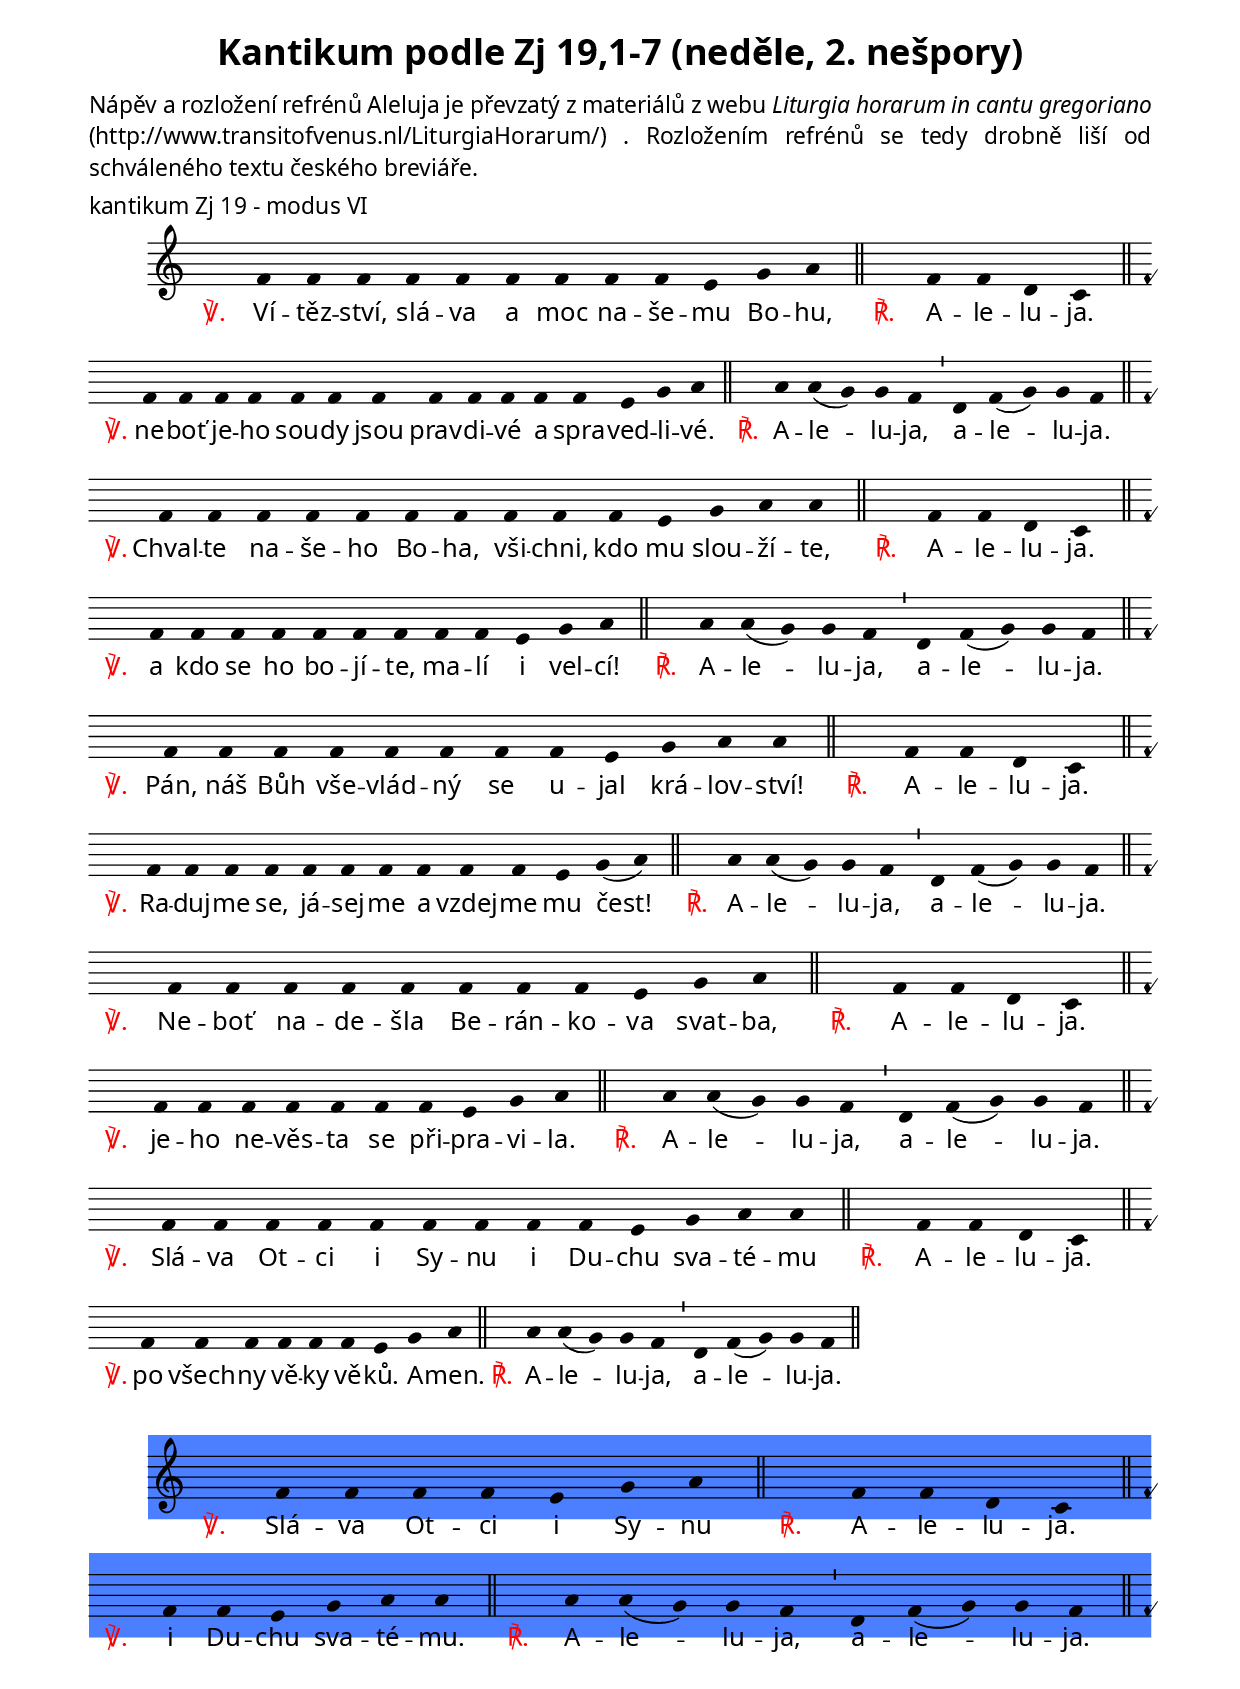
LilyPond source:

\version "2.19.80"

\header {
  title = "Kantikum podle Zj 19,1-7 (neděle, 2. nešpory)"
}

\include "spolecne.ly"

\markup {
  \justify {
Nápěv a rozložení refrénů Aleluja je převzatý z materiálů z webu
\with-url "http://www.transitofvenus.nl/LiturgiaHorarum/" {
\italic {Liturgia horarum in cantu gregoriano} (http://www.transitofvenus.nl/LiturgiaHorarum/)
  } . Rozložením refrénů se tedy drobně liší od schváleného textu českého breviáře.
}
}

% melodie aleluja
mal = { \barFinalis \neviditelna f f f d c \barFinalis \break }
malal = { \barFinalis \neviditelna a a a( g) g f \barMin d f( g) g f \barFinalis \break }
% text aleluja
al = \lyricmode { \Response A -- le -- lu -- ja. }
alal = \lyricmode { \Response A -- le -- lu -- ja, a -- le -- lu -- ja. }

\score {
  \relative c'  {
    \choralniRezim
    % Vitezstvi..
    \neviditelna f
    f f f f f f f f f e g a
    \mal
    \neviditelna f
    f f f f f f f f f f f f e g a
    \malal

    % Chvalte...
    \neviditelna f
    f f f f f f f f f f e g a a
    \mal
    \neviditelna f
    f f f f f f f f f e g a
    \malal

    % Pan, nas...
    \neviditelna f
    f f f f f f f f e g a a
    \mal
    \neviditelna f
    f f f f f f f f f f e g( a)
    \malal

    % Nebot...
    \neviditelna f
    f f f f f f f f e g a
    \mal
    \neviditelna f
    f f f f f f f e g a
    \malal

    % Slava...
    \neviditelna f
    f f f f f f f f f e g a a
    \mal
    \neviditelna f
    f f f f f f e g a
    \malal
  }
  \addlyrics {
    \Verse Ví -- těz -- ství, slá -- va a moc na -- še -- mu Bo -- hu,
    \al
    \Verse ne -- boť je -- ho sou -- dy jsou prav -- di -- vé a spra -- ved -- li -- vé.
    \alal

    \Verse Chval -- te na -- še -- ho Bo -- ha, vši -- chni, kdo mu slou -- ží -- te,
    \al
    \Verse a kdo se ho bo -- jí -- te, ma -- lí i vel -- cí!
    \alal

    \Verse Pán, náš Bůh vše -- vlád -- ný se u -- jal krá -- lov -- ství!
    \al
    \Verse Ra -- duj -- me se, já -- sej -- me a vzdej -- me mu čest!
    \alal

    \Verse Ne -- boť na -- de -- šla Be -- rán -- ko -- va svat -- ba,
    \al
    \Verse je -- ho ne -- věs -- ta se při -- pra -- vi -- la.
    \alal

    \Verse Slá -- va Ot -- ci i Sy -- nu i Du -- chu sva -- té -- mu
    \al
    \Verse po všech -- ny vě -- ky vě -- ků. A -- men.
    \alal
  }
  \header {
    piece = "kantikum Zj 19 - modus VI"
    id = "vi"
  }
}

\score {
  \relative c' {
    \zvyraznovacModry
    \choralniRezim
    % Slava...
    \neviditelna f
    f f f f e g a
    \mal
    \neviditelna f
    f f e g a a
    \malal

    % Jako byla...
    \neviditelna f
    f f f f f f f f f f f e g a
    \mal
    \neviditelna f
    f f f f f e g a
    \malal
  }
  \addlyrics {
    \Verse Slá -- va Ot -- ci i Sy -- nu
    \al
    \Verse i Du -- chu sva -- té -- mu.
    \alal

    \Verse Ja -- ko by -- la na po -- čát -- ku, i ny -- ní i vždyc -- ky
    \al
    \Verse a na vě -- ky vě -- ků. A -- men.
    \alal
  }
  \header {
    quid = ""
    modus = ""
    differentia = ""
    psalmus = ""
    id = ""
  }
}
